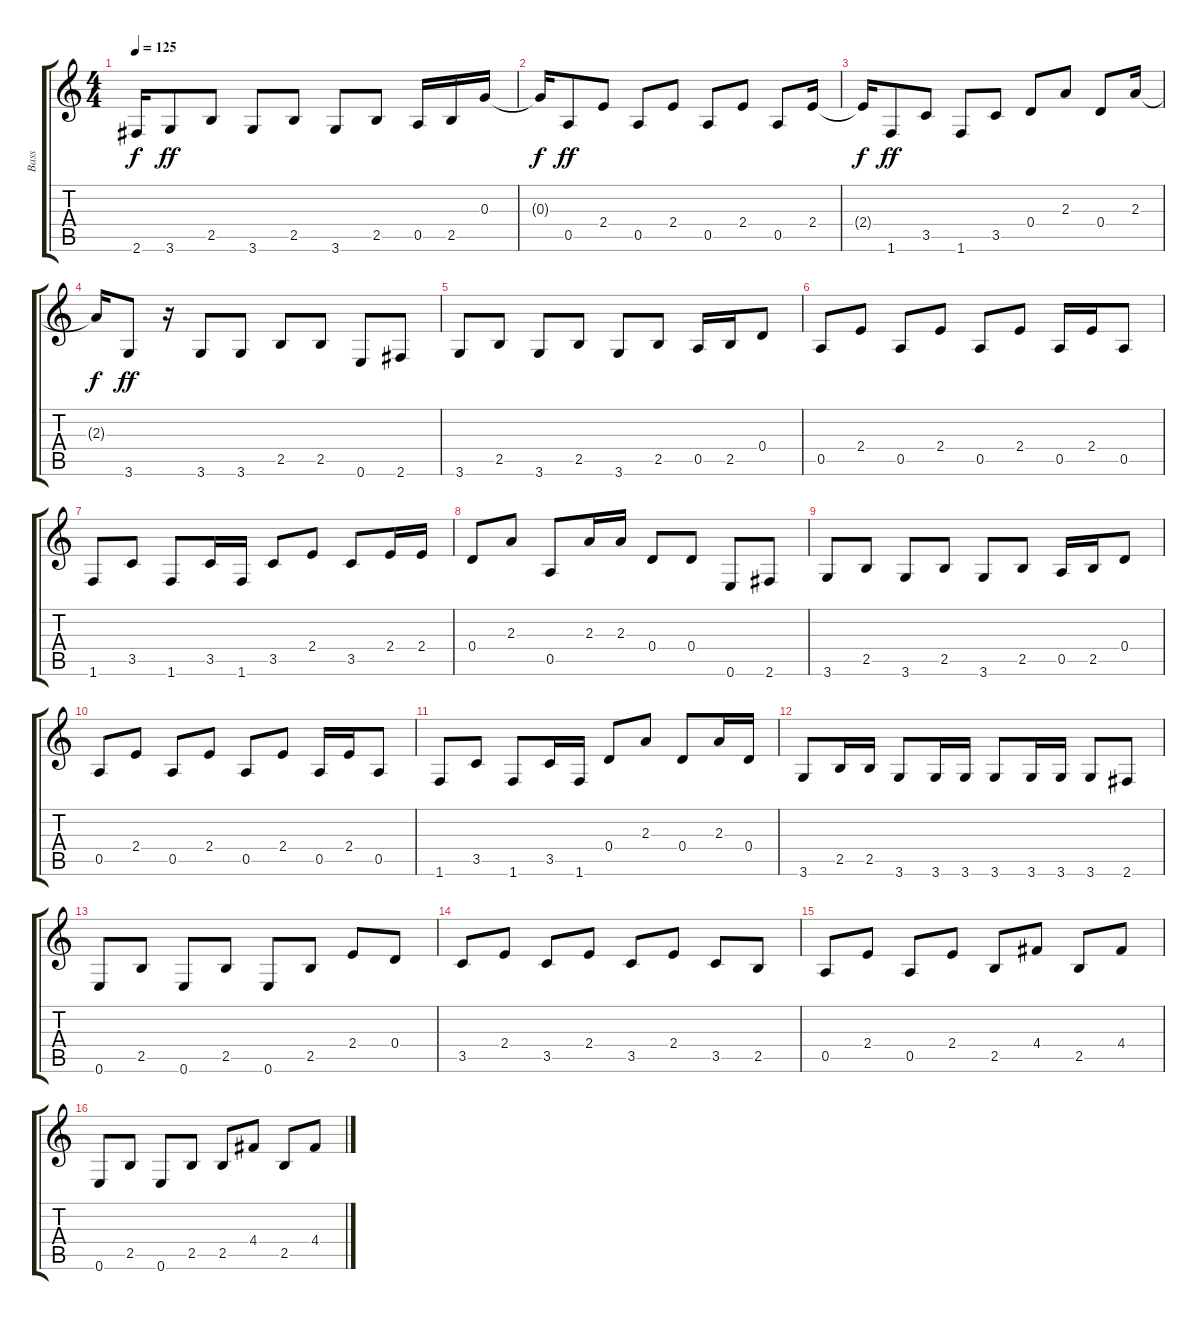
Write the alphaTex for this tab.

\track ("Bass" "Bass") {instrument electricbassfinger}
\staff {score tabs}
\tuning (E4 B3 G3 D3 A2 E2) {hide}
\ts (4 4)
\tempo 125
\clef g2
\ks c
2.6{t}.16{dy f} 3.6.8{dy ff} 2.5.8 3.6.8 2.5.8 3.6.8 2.5.8 0.5.16 2.5.16 0.3.16 |
0.3{t}.16{dy f} 0.5.8{dy ff} 2.4.8 0.5.8 2.4.8 0.5.8 2.4.8 0.5.8 2.4.16 |
2.4{t}.16{dy f} 1.6.8{dy ff} 3.5.8 1.6.8 3.5.8 0.4.8 2.3.8 0.4.8 2.3.16 |
2.3{t}.16{dy f} 3.6.8{dy ff} r.16 3.6.8 3.6.8 2.5.8 2.5.8 0.6.8 2.6.8 |
3.6.8 2.5.8 3.6.8 2.5.8 3.6.8 2.5.8 0.5.16 2.5.16 0.4.8 |
0.5.8 2.4.8 0.5.8 2.4.8 0.5.8 2.4.8 0.5.16 2.4.16 0.5.8 |
1.6.8 3.5.8 1.6.8 3.5.16 1.6.16 3.5.8 2.4.8 3.5.8 2.4.16 2.4.16 |
0.4.8 2.3.8 0.5.8 2.3.16 2.3.16 0.4.8 0.4.8 0.6.8 2.6.8 |
3.6.8 2.5.8 3.6.8 2.5.8 3.6.8 2.5.8 0.5.16 2.5.16 0.4.8 |
0.5.8 2.4.8 0.5.8 2.4.8 0.5.8 2.4.8 0.5.16 2.4.16 0.5.8 |
1.6.8 3.5.8 1.6.8 3.5.16 1.6.16 0.4.8 2.3.8 0.4.8 2.3.16 0.4.16 |
3.6.8 2.5.16 2.5.16 3.6.8 3.6.16 3.6.16 3.6.8 3.6.16 3.6.16 3.6.8 2.6.8 |
0.6.8 2.5.8 0.6.8 2.5.8 0.6.8 2.5.8 2.4.8 0.4.8 |
3.5.8 2.4.8 3.5.8 2.4.8 3.5.8 2.4.8 3.5.8 2.5.8 |
0.5.8 2.4.8 0.5.8 2.4.8 2.5.8 4.4.8 2.5.8 4.4.8 |
0.6.8 2.5.8 0.6.8 2.5.8 2.5.8 4.4.8 2.5.8 4.4.8
